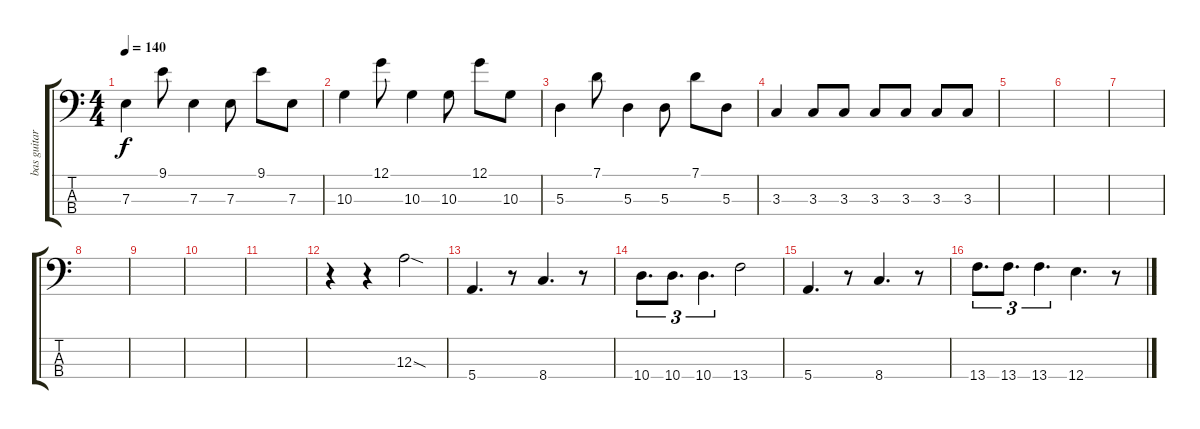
\track ("bas guitar" "bas guitar") {instrument electricbassfinger}
\staff {score tabs}
\tuning (G2 D2 A1 E1) {hide}
\ts (4 4)
\tempo 140
\clef f4
\ks c
7.3.4{dy f} 9.1.8 7.3.4 7.3.8 9.1.8 7.3.8 |
10.3.4 12.1.8 10.3.4 10.3.8 12.1.8 10.3.8 |
5.3.4 7.1.8 5.3.4 5.3.8 7.1.8 5.3.8 |
3.3.4 3.3.8 3.3.8 3.3.8 3.3.8 3.3.8 3.3.8 |
|
|
|
|
|
|
|
r.4 r.4 12.3{sod}.2 |
5.4.4{d} r.8 8.4.4{d} r.8 |
10.4.8{d tu (3 2)} 10.4.8{d tu (3 2)} 10.4.4{d tu (3 2)} 13.4.2 |
5.4.4{d} r.8 8.4.4{d} r.8 |
13.4.8{d tu (3 2)} 13.4.8{d tu (3 2)} 13.4.4{d tu (3 2)} 12.4.4{d} r.8
